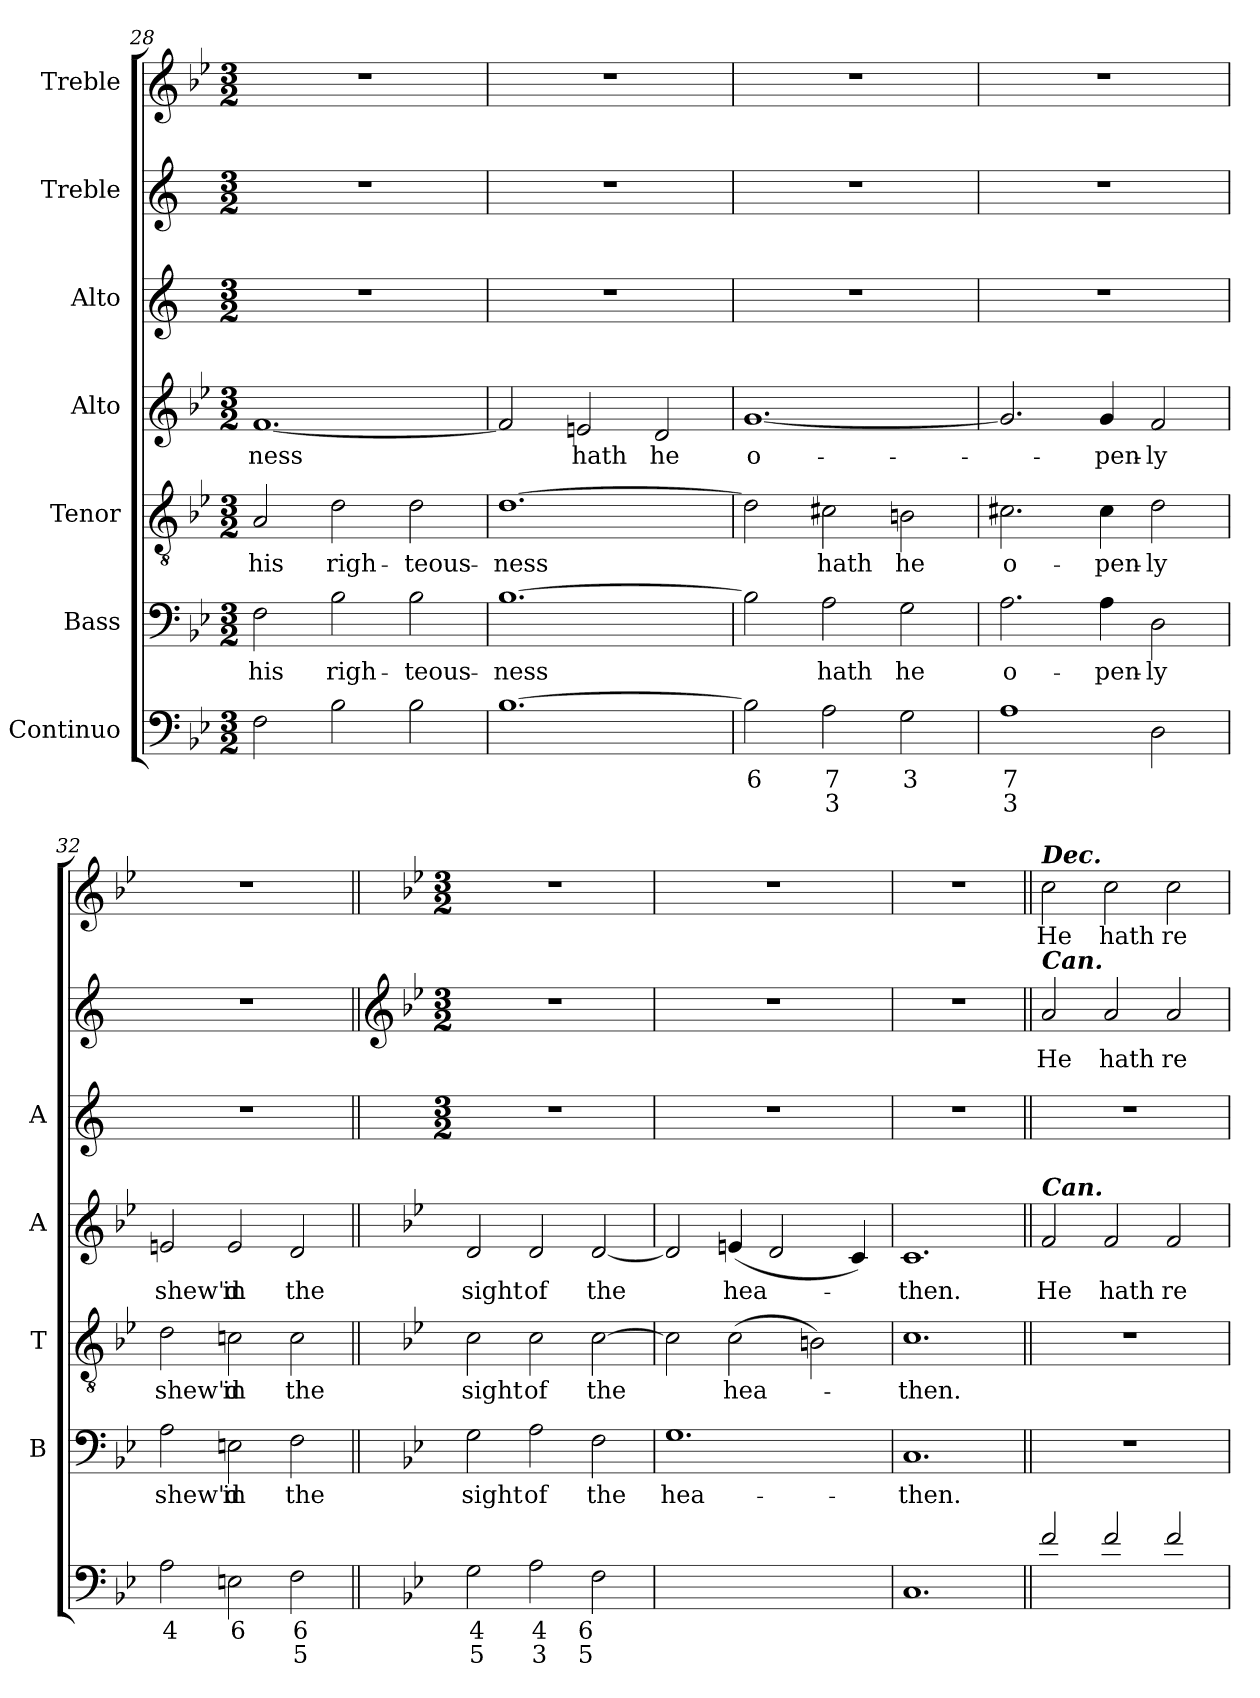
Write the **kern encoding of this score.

**kern	**text	**text	**kern	**text	**kern	**text	**kern	**text	**kern	**kern	**text	**kern	**text
*part7	*part7	*part7	*part6	*part6	*part5	*part5	*part4	*part4	*part3	*part2	*part2	*part1	*part1
*staff7	*staff7	*staff7	*staff6	*staff6	*staff5	*staff5	*staff4	*staff4	*staff3	*staff2	*staff2	*staff1	*staff1
*I"Continuo	*	*	*I"Bass	*	*I"Tenor	*	*I"Alto	*	*I"Alto	*I"Treble	*	*I"Treble	*
*	*	*	*I'B	*	*I'T	*	*I'A	*	*I'A	*	*	*	*
*clefF4	*	*	*clefF4	*	*clefGv2	*	*clefG2	*	*clefG2	*clefG2	*	*clefG2	*
*k[b-e-]	*	*	*k[b-e-]	*	*k[b-e-]	*	*k[b-e-]	*	*k[]	*k[]	*	*k[b-e-]	*
*B-:	*	*	*B-:	*	*B-:	*	*B-:	*	*	*	*	*B-:	*
*M3/2	*	*	*M3/2	*	*M3/2	*	*M3/2	*	*M3/2	*M3/2	*	*M3/2	*
=28	=28	=28	=28	=28	=28	=28	=28	=28	=28	=28	=28	=28	=28
!	!	!	!	!LO:LY:b	!	!LO:LY:b	!	!LO:LY:b	!	!	!	!	!
2F\	.	.	2F\	his	2A/	his	[1.f	-ness	1.r	1.r	.	1.r	.
!	!	!	!	!LO:LY:b	!	!LO:LY:b	!	!	!	!	!	!	!
2B-\	.	.	2B-\	righ-	2d\	righ-	.	.	.	.	.	.	.
!	!	!	!	!LO:LY:b	!	!LO:LY:b	!	!	!	!	!	!	!
2B-\	.	.	2B-\	-teous-	2d\	-teous-	.	.	.	.	.	.	.
=29	=29	=29	=29	=29	=29	=29	=29	=29	=29	=29	=29	=29	=29
!	!	!	!	!LO:LY:b	!	!LO:LY:b	!	!	!	!	!	!	!
[1.B-	.	.	[1.B-	-ness	[1.d	-ness	2f/]	.	1.r	1.r	.	1.r	.
!	!	!	!	!	!	!	!	!LO:LY:b	!	!	!	!	!
.	.	.	.	.	.	.	2en/	hath	.	.	.	.	.
!	!	!	!	!	!	!	!	!LO:LY:b	!	!	!	!	!
.	.	.	.	.	.	.	2d/	he	.	.	.	.	.
=30	=30	=30	=30	=30	=30	=30	=30	=30	=30	=30	=30	=30	=30
!	!LO:LY:b	!	!	!	!	!	!	!LO:LY:b	!	!	!	!	!
2B-\]	6	.	2B-\]	.	2d\]	.	[1.g	o-	1.r	1.r	.	1.r	.
!	!LO:LY:b	!LO:LY:b	!	!LO:LY:b	!	!LO:LY:b	!	!	!	!	!	!	!
2A\	7	3	2A\	hath	2c#X\	hath	.	.	.	.	.	.	.
!	!LO:LY:b	!	!	!LO:LY:b	!	!LO:LY:b	!	!	!	!	!	!	!
2G\	3	.	2G\	he	2Bn\	he	.	.	.	.	.	.	.
=31	=31	=31	=31	=31	=31	=31	=31	=31	=31	=31	=31	=31	=31
!	!LO:LY:b	!LO:LY:b	!	!LO:LY:b	!	!LO:LY:b	!	!	!	!	!	!	!
1A	7	3	2.A\	o-	2.c#X\	o-	2.g/]	.	1.r	1.r	.	1.r	.
!	!	!	!	!LO:LY:b	!	!LO:LY:b	!	!LO:LY:b	!	!	!	!	!
.	.	.	4A\	-pen-	4c#\	-pen-	4g/	pen-	.	.	.	.	.
!	!	!	!	!LO:LY:b	!	!LO:LY:b	!	!LO:LY:b	!	!	!	!	!
2D\	.	.	2D\	-ly	2d\	-ly	2f/	-ly	.	.	.	.	.
=32	=32	=32	=32	=32	=32	=32	=32	=32	=32	=32	=32	=32	=32
!	!LO:LY:b	!	!	!LO:LY:b	!	!LO:LY:b	!	!LO:LY:b	!	!	!	!	!
2A\	4	.	2A\	shew'd	2d\	shew'd	2en/	shew'd	1.r	1.r	.	1.r	.
!	!LO:LY:b	!	!	!LO:LY:b	!	!LO:LY:b	!	!LO:LY:b	!	!	!	!	!
2En\	6	.	2En\	in	2cn\	in	2e/	in	.	.	.	.	.
!	!LO:LY:b	!LO:LY:b	!	!LO:LY:b	!	!LO:LY:b	!	!LO:LY:b	!	!	!	!	!
2F\	6	5	2F\	the	2c\	the	2d/	the	.	.	.	.	.
!!LO:LB:g=z
=33||	=33||	=33||	=33||	=33||	=33||	=33||	=33||	=33||	=33||	=33||	=33||	=33||	=33||
*	*	*	*	*	*	*	*	*	*	*clefG2	*	*	*
*	*	*	*	*	*	*	*	*	*	*k[b-e-]	*	*	*
*	*	*	*	*	*	*	*	*	*	*B-:	*	*	*
*	*	*	*	*	*	*	*	*	*M3/2	*M3/2	*	*M3/2	*
!	!LO:LY:b	!LO:LY:b	!	!LO:LY:b	!	!LO:LY:b	!	!LO:LY:b	!	!	!	!	!
2G\	4	5	2G\	sight	2c\	sight	2d/	sight	1.r	1.r	.	1.r	.
!	!LO:LY:b	!LO:LY:b	!	!LO:LY:b	!	!LO:LY:b	!	!LO:LY:b	!	!	!	!	!
2A\	4	3	2A\	of	2c\	of	2d/	of	.	.	.	.	.
!	!LO:LY:b	!LO:LY:b	!	!LO:LY:b	!	!LO:LY:b	!	!LO:LY:b	!	!	!	!	!
2F\	6	5	2F\	the	[2c\	the	[2d/	the	.	.	.	.	.
=34	=34	=34	=34	=34	=34	=34	=34	=34	=34	=34	=34	=34	=34
!	!LO:LY:b	!LO:LY:b	!	!LO:LY:b	!	!	!	!	!	!	!	!	!
[2G\yy	5	4	1.G	hea-	2c\]	.	2d/]	.	1.r	1.r	.	1.r	.
!	!LO:LY:b	!LO:LY:b	!	!	!	!LO:LY:b	!	!LO:LY:b	!	!	!	!	!
2G\yy]	6	4	.	.	(>2c\	hea-	(<4en/	hea-	.	.	.	.	.
.	.	.	.	.	.	.	2d/	.	.	.	.	.	.
!	!LO:LY:b	!LO:LY:b	!	!	!	!	!	!	!	!	!	!	!
2G\yy	5	3	.	.	2Bn\)	.	.	.	.	.	.	.	.
.	.	.	.	.	.	.	4c/)	.	.	.	.	.	.
=35	=35	=35	=35	=35	=35	=35	=35	=35	=35	=35	=35	=35	=35
!	!	!	!	!LO:LY:b	!	!LO:LY:b	!	!LO:LY:b	!	!	!	!	!
1.C	.	.	1.C	-then.	1.c	then.	1.c	then.	1.r	1.r	.	1.r	.
=36||	=36||	=36||	=36||	=36||	=36||	=36||	=36||	=36||	=36||	=36||	=36||	=36||	=36||
!	!	!	!	!	!	!	!	!	!	!	!	!LO:TX:a:Bi:t=Dec.	!
!	!	!	!	!	!	!	!	!	!	!LO:TX:a:Bi:t=Can.	!	!	!
!	!	!	!	!	!	!	!LO:TX:a:Bi:t=Can.	!	!	!	!	!	!
!	!	!	!	!	!	!	!	!LO:LY:b	!	!	!LO:LY:b	!	!LO:LY:b
2f/	.	.	1.r	.	1.r	.	2f/	He	1.r	2a/	He	2cc\	He
!	!	!	!	!	!	!	!	!LO:LY:b	!	!	!LO:LY:b	!	!LO:LY:b
2f/	.	.	.	.	.	.	2f/	hath	.	2a/	hath	2cc\	hath
!	!	!	!	!	!	!	!	!LO:LY:b	!	!	!LO:LY:b	!	!LO:LY:b
2f/	.	.	.	.	.	.	2f/	re-	.	2a/	re-	2cc\	re-
=	=	=	=	=	=	=	=	=	=	=	=	=	=
*-	*-	*-	*-	*-	*-	*-	*-	*-	*-	*-	*-	*-	*-
